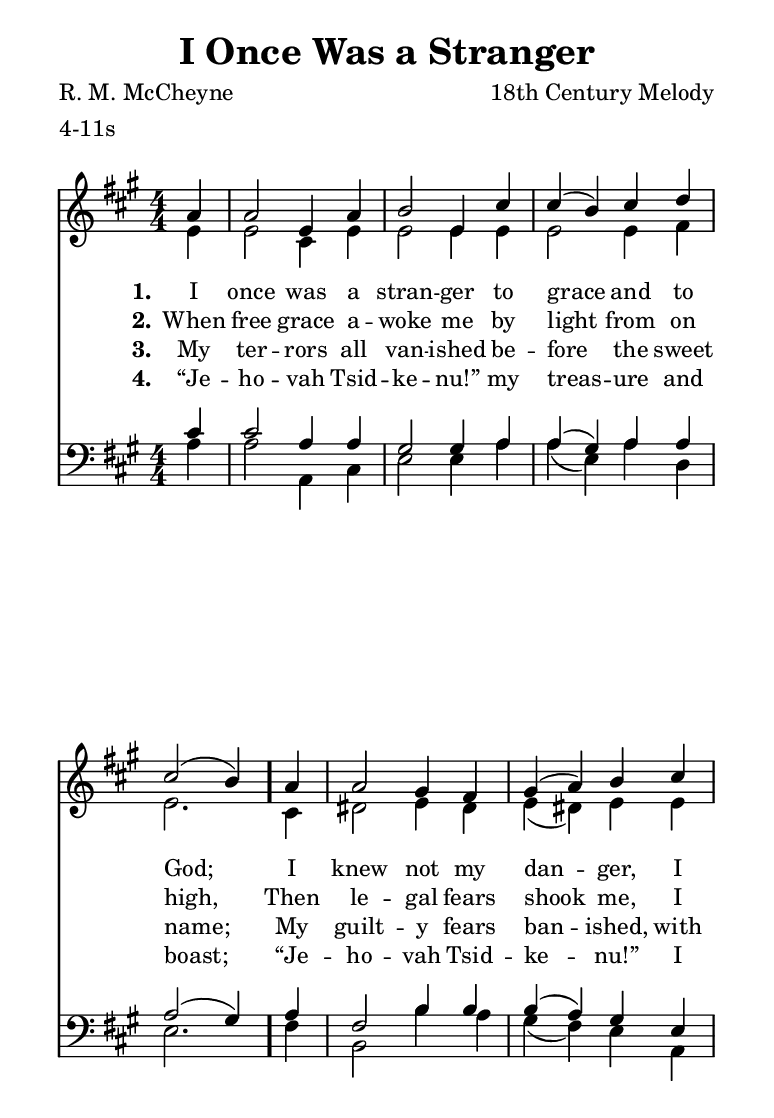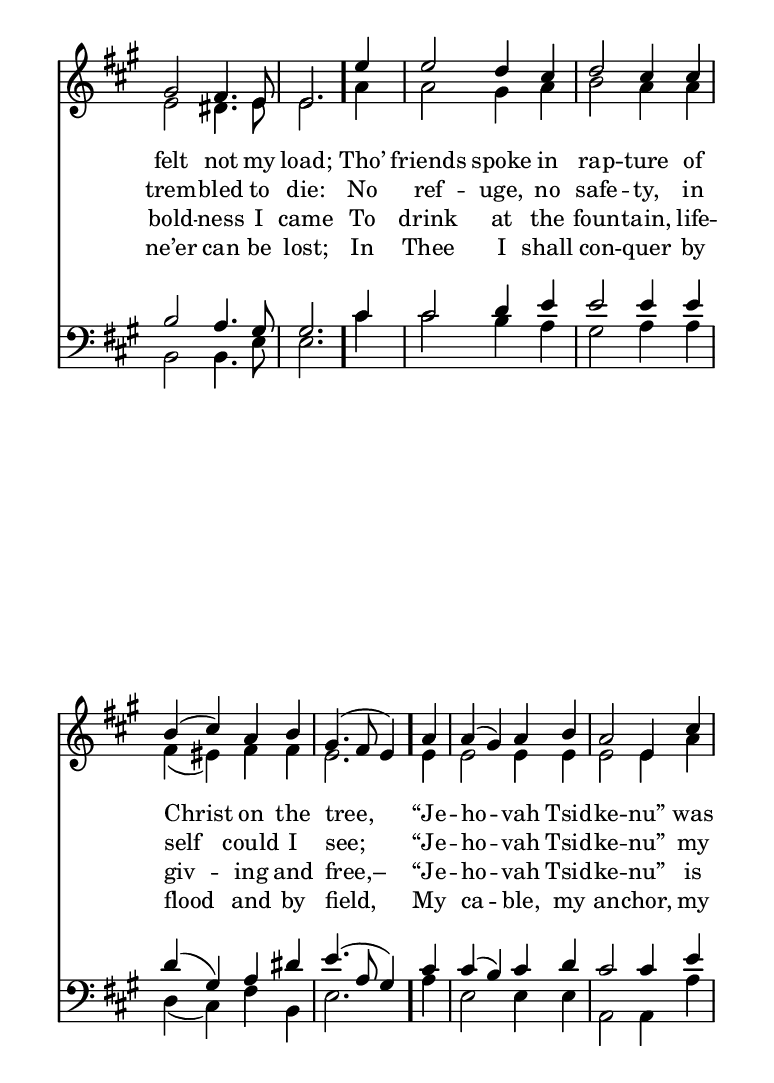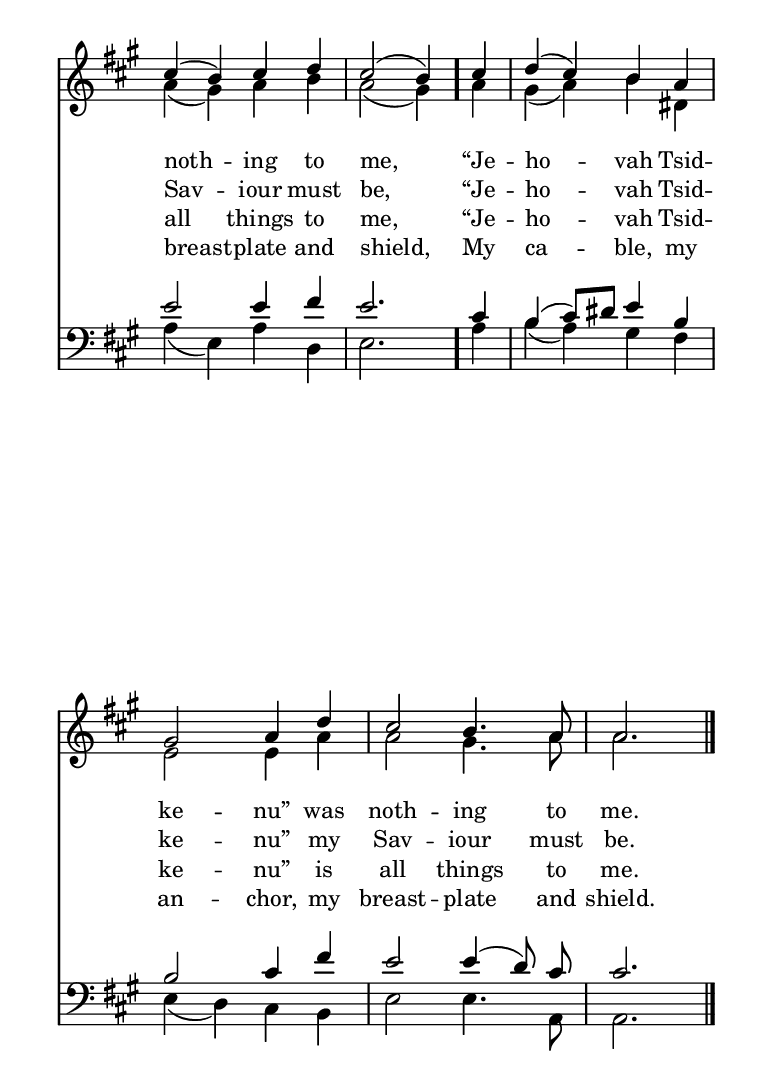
\include "common/global.ily"
\paper {
  \include "common/paper.ily"
}

\header{
  hymnnumber = "226"
  title = "I Once Was a Stranger"
  tunename = "Adeste Fideles"
  meter = "4-11s"
  poet = "R. M. McCheyne"
  composer = "18th Century Melody"
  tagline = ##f
}

global = {
  \include "common/overrides.ily"
  \override Staff.TimeSignature.style = #'numbered
  \time 4/4
  \override Score.MetronomeMark.transparent = ##t % hide all fermata changes too
  \tempo 4=100
  \key a \major
  \partial 4
  \autoBeamOff
}

notesSoprano = {
\global
\relative c'' {

  a4 | a2 e4 a | b2 e,4 cis' | cis( b) cis d | cis2( b4)
  a4 | a2 gis4 fis | gis( a) b cis | gis2 fis4. e8 | e2.
  e'4 | e2 d4 cis | d2 cis4 cis | b( cis) a b | gis4.( fis8 e4)
  a4 | a( gis) a b | a2 e4 cis' | cis( b) cis d | cis2( b4)
  cis4 | d( cis) b a | gis2 a4 d | cis2 b4. a8 | a2.

  \bar "|."

}
}

notesAlto = {
\global
\relative e' {

  e4 | e2 cis4 e | e2 e4 e | e2 e4 fis | e2.
  cis4 | dis2 e4 dis | e( dis) e e | e2 dis4. e8 | e2.
  a4 | a2 gis4 a | b2 a4 a | fis( eis) fis fis | e2.
  e4 | e2 e4 e | e2 e4 a | a( gis) a b | a2( gis4)
  a4 | gis( a) b dis, | e2 e4 a | a2 gis4. a8 | a2.

}
}

notesTenor = {
\global
\relative a {

  cis4 | cis2 a4 a | gis2 gis4 a | a( gis) a a | a2( gis4)
  a4 | fis2 b4 b | b( a) gis e | b'2 a4. gis8 | gis2.
  cis4 | cis2 d4 e | e2 e4 e | d( gis,) a dis | e4.( a,8 gis4)
  cis4 | cis( b) cis d | cis2 cis4 e | e2 e4 fis | e2.
  cis4 | b( cis8[) dis] e4 b | b2 cis4 fis | e2 e4( d8) cis | cis2.

}
}

notesBass = {
\global
\relative f {

  a4 | a2 a,4 cis | e2 e4 a | a( e) a d, | e2.
  fis4 | b,2 b'4 a | gis( fis) e a, | b2 b4. e8 | e2.
  cis'4 | cis2 b4 a | gis2 a4 a | d,4( cis) fis b, | e2.
  a4 | e2 e4 e | a,2 a4 a' | a( e) a d, | e2.
  a4 | b( a) gis fis | e( d) cis b | e2 e4. a,8 | a2.

}
}

wordsA = \lyricmode {
\set stanza = "1."

I once was a stran -- ger to grace and to God; \bar "."
I knew not my dan -- ger, I felt not my load; \bar "."
Tho’ friends spoke in rap -- ture of Christ on the tree, \bar "."
%{HIDE>%} “Je -- ho -- vah Tsid -- ke -- nu” was noth -- ing to me, %{<HIDE%} \bar "."
“Je -- ho -- vah Tsid -- ke -- nu” was noth -- ing to me. \bar "."

}

wordsB = \lyricmode {
\set stanza = "2."

When free grace a -- woke me by light from on high,
Then le -- gal fears shook me, I trem -- bled to die:
No ref -- uge, no safe -- ty, in self could I see;
%{HIDE>%} “Je -- ho -- vah Tsid -- ke -- nu” my Sav -- iour must be, %{<HIDE%}
“Je -- ho -- vah Tsid -- ke -- nu” my Sav -- iour must be.

}

wordsC = \lyricmode {
\set stanza = "3."

My ter -- rors all van -- ished be -- fore the sweet name;
My guilt -- y fears ban -- ished, with bold -- ness I came
To drink at the foun -- tain, life -- giv -- ing and free,–
%{HIDE>%} “Je -- ho -- vah Tsid -- ke -- nu”  is all things to me, %{<HIDE%}
“Je -- ho -- vah Tsid -- ke -- nu”  is all things to me.

}

wordsD = \lyricmode {
\set stanza = "4."

“Je -- ho -- vah Tsid -- ke -- nu!” my treas -- ure and boast;
“Je -- ho -- vah Tsid -- ke -- nu!” I ne’er can be lost;
In Thee I shall con -- quer by flood and by field,
%{HIDE>%} My ca -- ble, my an -- chor, my breast -- plate and shield, %{<HIDE%}
My ca -- ble, my an -- chor, my breast -- plate and shield.

}

\score {
  \context ChoirStaff <<
    \context Staff = upper <<
      \set ChoirStaff.systemStartDelimiter = #'SystemStartBar
      \context Voice  = sopranos { \voiceOne << \notesSoprano >> }
      \context Voice  = altos { \voiceTwo << \notesAlto >> }
      \context Lyrics = one   \lyricsto sopranos \wordsA
      \context Lyrics = two   \lyricsto sopranos \wordsB
      \context Lyrics = three \lyricsto sopranos \wordsC
      \context Lyrics = four  \lyricsto sopranos \wordsD
    >>
    \context Staff = men <<
      \clef bass
      \context Voice  = tenors { \voiceOne << \notesTenor >> }
      \context Voice  = basses { \voiceTwo << \notesBass >> }
    >>
  >>
  \layout {
    \include "common/layout.ily"
  }
  \midi{
    \include "common/midi.ily"
  }
}

\version "2.19.49"  % necessary for upgrading to future LilyPond versions.

% vi:set et ts=2 sw=2 ai nocindent syntax=lilypond:
